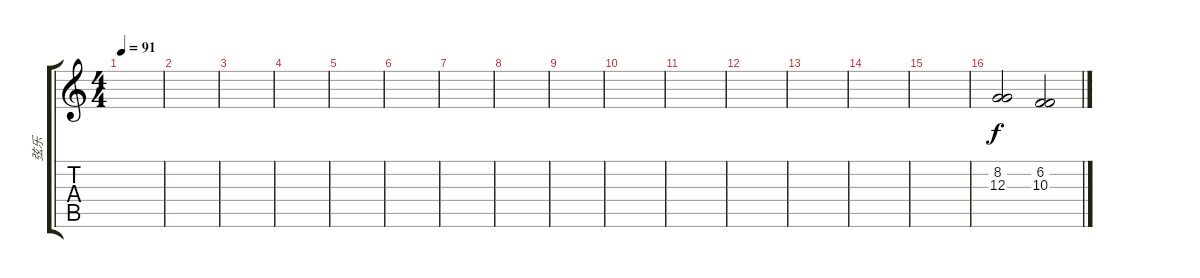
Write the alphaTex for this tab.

\track ("弦乐" "弦乐") {instrument stringensemble1}
\staff {score tabs}
\tuning (E4 B3 G3 D3 A2 E2) {hide}
\ts (4 4)
\tempo 91
\clef g2
\ks c
|
|
|
|
|
|
|
|
|
|
|
|
|
|
|
(8.2 12.3).2 (6.2 10.3).2{dy f}
